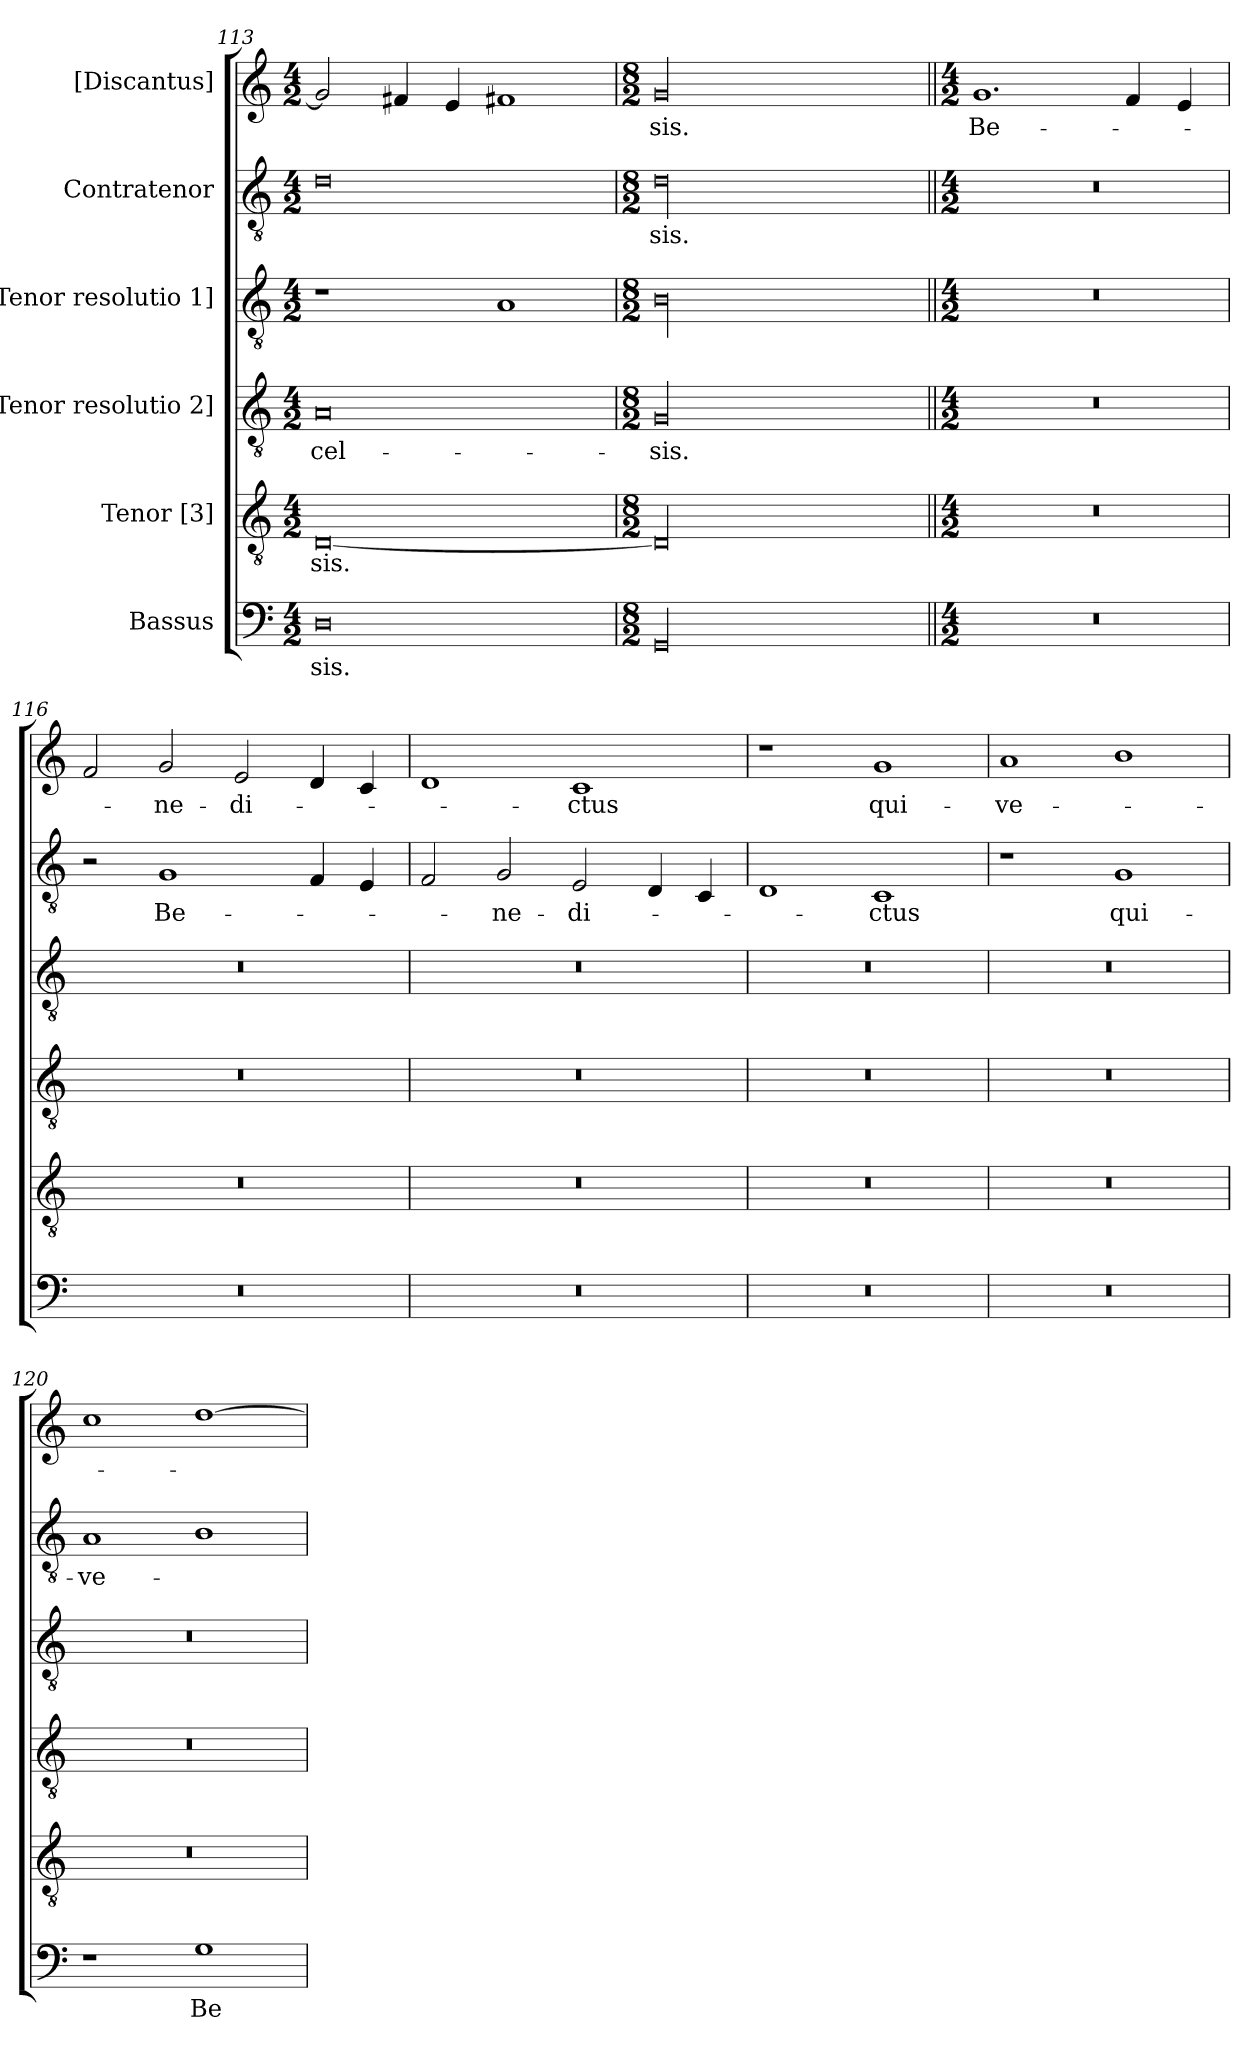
**kern	**text	**kern	**text	**kern	**text	**kern	**kern	**text	**kern	**text
*part6	*part6	*part5	*part5	*part4	*part4	*part3	*part2	*part2	*part1	*part1
*staff6	*staff6	*staff5	*staff5	*staff4	*staff4	*staff3	*staff2	*staff2	*staff1	*staff1
*I"Bassus	*	*I"Tenor [3]	*	*I"[Tenor resolutio 2]	*	*I"[Tenor resolutio 1]	*I"Contratenor	*	*I"[Discantus]	*
*clefF4	*	*clefGv2	*	*clefGv2	*	*clefGv2	*clefGv2	*	*clefG2	*
*k[]	*	*k[]	*	*k[]	*	*k[]	*k[]	*	*k[]	*
*M4/2	*	*M4/2	*	*M4/2	*	*M4/2	*M4/2	*	*M4/2	*
=113	=113	=113	=113	=113	=113	=113	=113	=113	=113	=113
0D\	-sis.	[0D/	-sis.	0A/	-cel-	1r	0d\	.	2g/]	.
.	.	.	.	.	.	.	.	.	4f#X/	.
.	.	.	.	.	.	.	.	.	4e/	.
.	.	.	.	.	.	1A/	.	.	1f#X/	.
=114	=114	=114	=114	=114	=114	=114	=114	=114	=114	=114
*M8/2	*	*M8/2	*	*M8/2	*	*M8/2	*M8/2	*	*M8/2	*
00GG/	.	00D/]	.	00G/	-sis.	00B\	00d\	-sis.	00g/	-sis.
=115||	=115||	=115||	=115||	=115||	=115||	=115||	=115||	=115||	=115||	=115||
*M4/2	*	*M4/2	*	*M4/2	*	*M4/2	*M4/2	*	*M4/2	*
0r	.	0r	.	0r	.	0r	0r	.	1.g/	Be-
.	.	.	.	.	.	.	.	.	4f/	.
.	.	.	.	.	.	.	.	.	4e/	.
=116	=116	=116	=116	=116	=116	=116	=116	=116	=116	=116
0r	.	0r	.	0r	.	0r	2r	.	2f/	.
.	.	.	.	.	.	.	1G/	Be-	2g/	-ne-
.	.	.	.	.	.	.	.	.	2e/	-di-
.	.	.	.	.	.	.	4F/	.	4d/	.
.	.	.	.	.	.	.	4E/	.	4c/	.
=117	=117	=117	=117	=117	=117	=117	=117	=117	=117	=117
0r	.	0r	.	0r	.	0r	2F/	.	1d/	.
.	.	.	.	.	.	.	2G/	-ne-	.	.
.	.	.	.	.	.	.	2E/	-di-	1c/	-ctus
.	.	.	.	.	.	.	4D/	.	.	.
.	.	.	.	.	.	.	4C/	.	.	.
=118	=118	=118	=118	=118	=118	=118	=118	=118	=118	=118
0r	.	0r	.	0r	.	0r	1D/	.	1r	.
.	.	.	.	.	.	.	1C/	-ctus	1g/	qui-
=119	=119	=119	=119	=119	=119	=119	=119	=119	=119	=119
0r	.	0r	.	0r	.	0r	1r	.	1a/	ve-
.	.	.	.	.	.	.	1G/	qui-	1b\	.
=120	=120	=120	=120	=120	=120	=120	=120	=120	=120	=120
1r	.	0r	.	0r	.	0r	1A/	ve-	1cc\	.
1G\	Be-	.	.	.	.	.	1B\	.	[1dd\	.
=	=	=	=	=	=	=	=	=	=	=
*-	*-	*-	*-	*-	*-	*-	*-	*-	*-	*-
